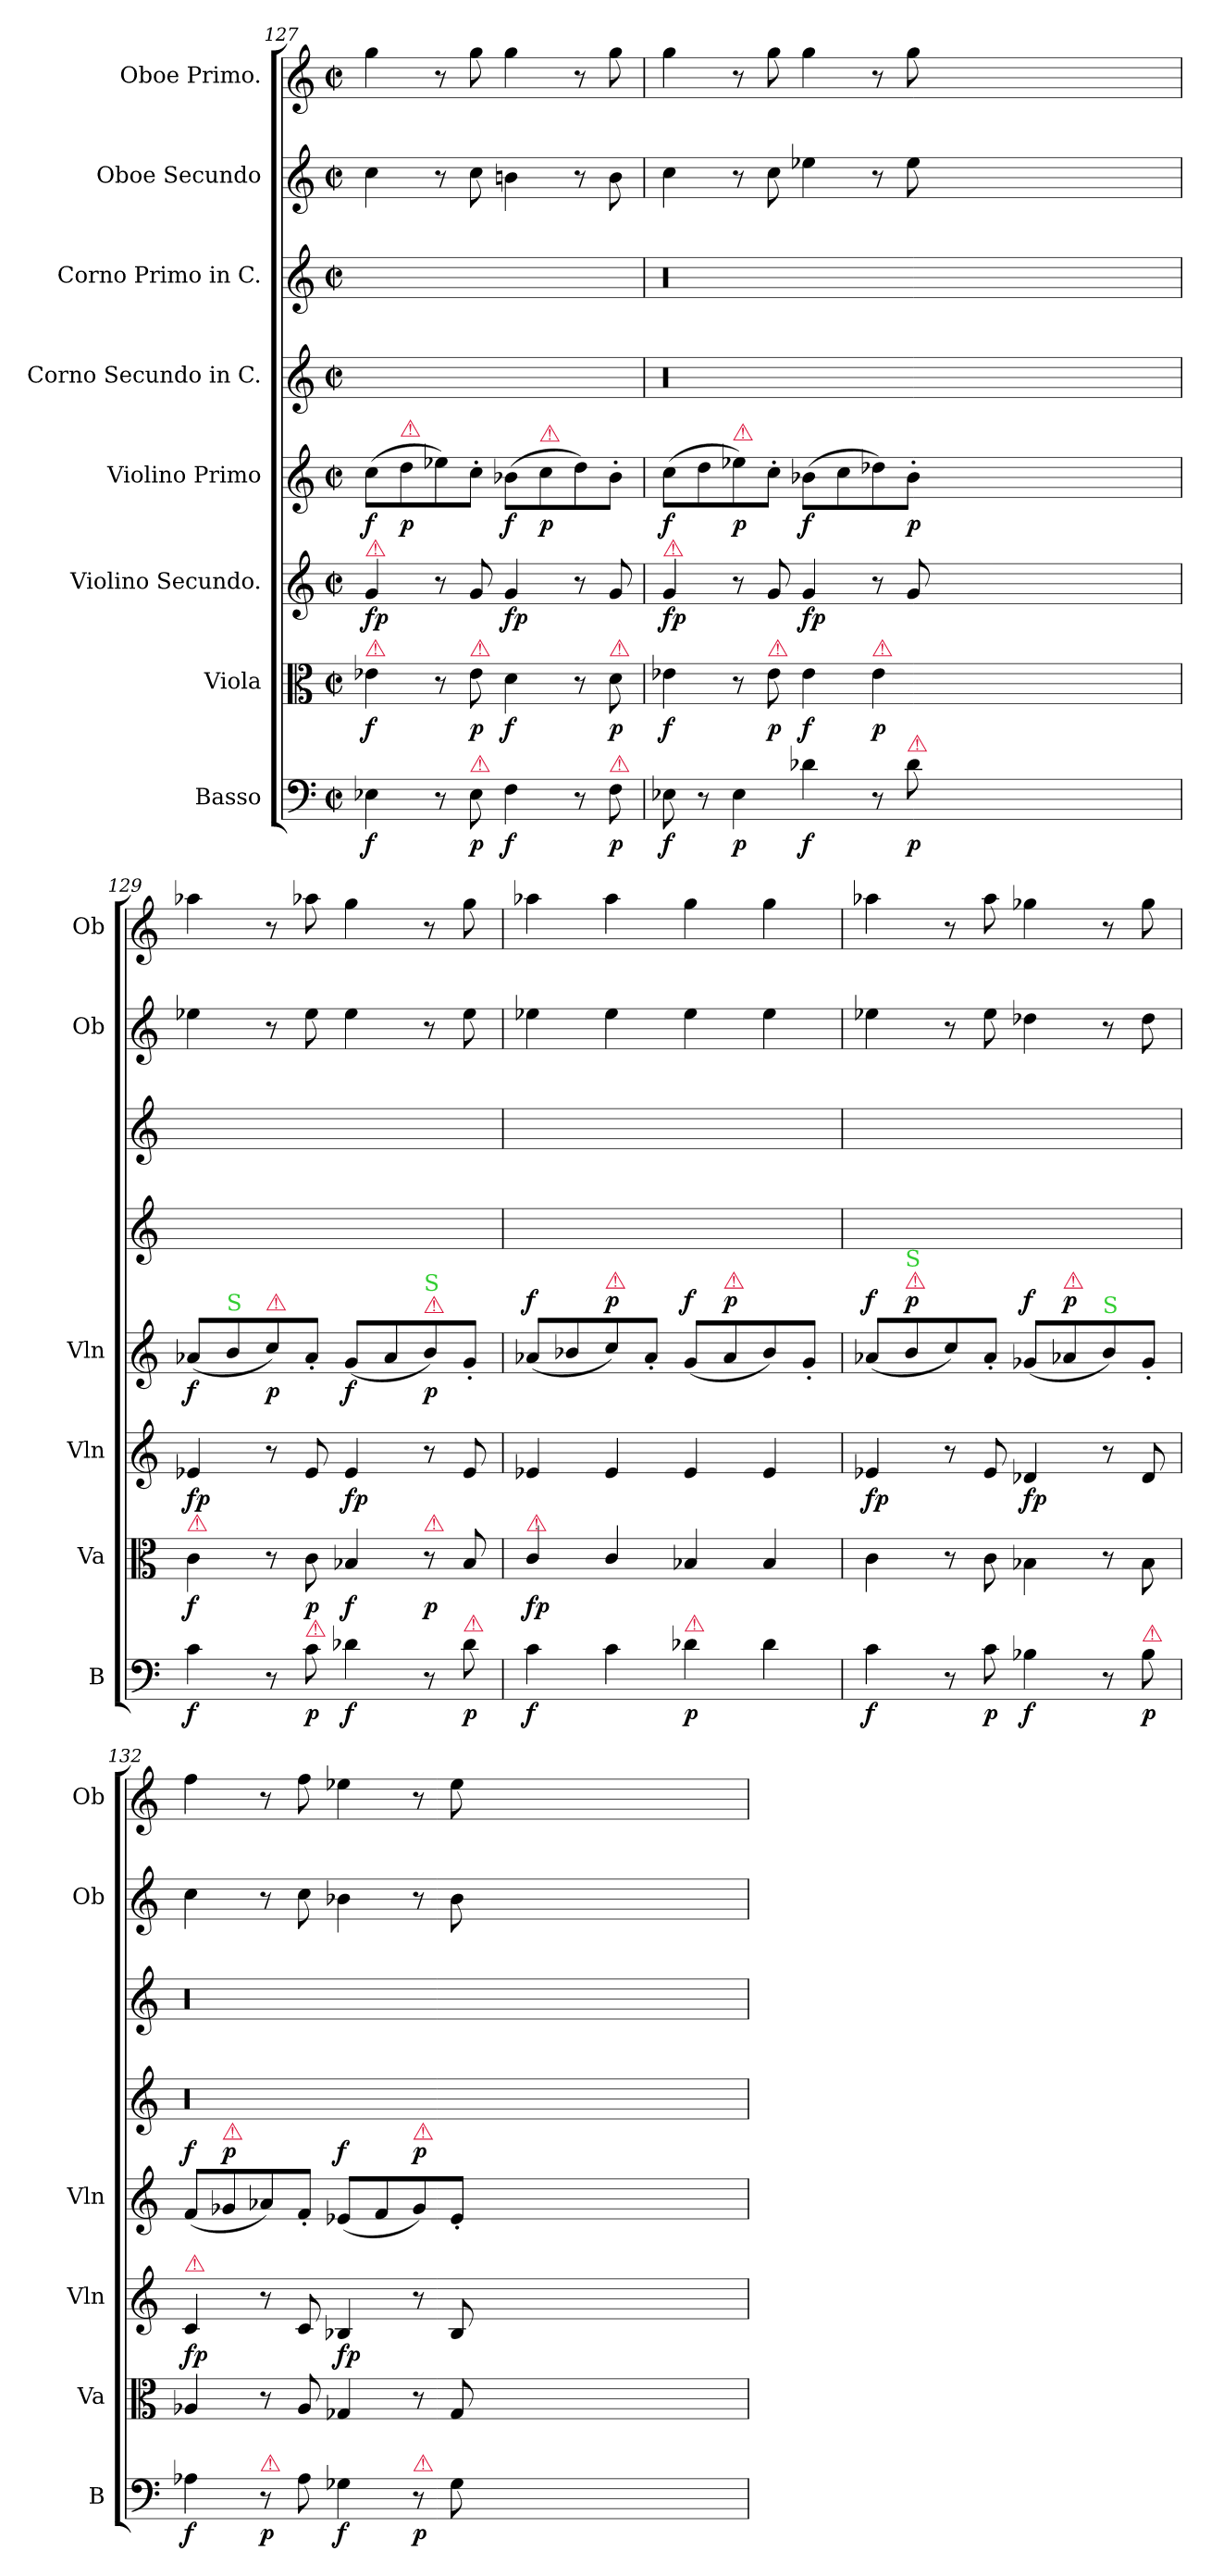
**kern	**dynam	**kern	**dynam	**kern	**dynam	**kern	**dynam	**kern	**kern	**kern	**kern
*part8	*part8	*part7	*part7	*part6	*part6	*part5	*part5	*part4	*part3	*part2	*part1
*staff8	*staff8	*staff7	*staff7	*staff6	*staff6	*staff5	*staff5	*staff4	*staff3	*staff2	*staff1
*I"Basso	*	*I"Viola	*	*I"Violino Secundo.	*	*I"Violino Primo	*	*I"Corno Secundo in C.	*I"Corno Primo in C.	*I"Oboe Secundo	*I"Oboe Primo.
*I'B	*	*I'Va	*	*I'Vln	*	*I'Vln	*	*	*	*I'Ob	*I'Ob
*clefF4	*	*clefC3	*	*clefG2	*	*clefG2	*	*clefG2	*clefG2	*clefG2	*clefG2
*k[]	*	*k[]	*	*k[]	*	*k[]	*	*k[]	*k[]	*k[]	*k[]
*C:	*	*C:	*	*C:	*	*C:	*	*C:	*C:	*C:	*C:
*M2/2	*	*M2/2	*	*M2/2	*	*M2/2	*	*M2/2	*M2/2	*M2/2	*M2/2
*met(c|)	*	*met(c|)	*	*met(c|)	*	*met(c|)	*	*met(c|)	*met(c|)	*met(c|)	*met(c|)
=127	=127	=127	=127	=127	=127	=127	=127	=127	=127	=127	=127
!	!	!	!	!LO:TX:a:color=crimson:t=⚠	!	!	!	!	!	!	!
!	!	!LO:TX:a:color=crimson:t=⚠	!	!	!	!	!	!	!	!	!
4E-X\	f	4e-X\	f	4g/	fp	(8cc\L	f	1ryy	1ryy	4cc\	4gg\
!	!	!	!	!	!	!LO:TX:a:color=crimson:t=⚠	!	!	!	!	!
.	.	.	.	.	.	8dd\	p	.	.	.	.
8r	.	8r	.	8r	.	8ee-X\)	.	.	.	8r	8r
!	!	!LO:TX:a:color=crimson:t=⚠	!	!	!	!	!	!	!	!	!
!LO:TX:a:color=crimson:t=⚠	!	!	!	!	!	!	!	!	!	!	!
8E-\	p	8e-\	p	8g/	.	8cc'\J	.	.	.	8cc\	8gg\
4F\	f	4d\	f	4g/	fp	(8b-X\L	f	.	.	4bn\	4gg\
!	!	!	!	!	!	!LO:TX:a:color=crimson:t=⚠	!	!	!	!	!
.	.	.	.	.	.	8cc\	p	.	.	.	.
8r	.	8r	.	8r	.	8dd\)	.	.	.	8r	8r
!	!	!LO:TX:a:color=crimson:t=⚠	!	!	!	!	!	!	!	!	!
!LO:TX:a:color=crimson:t=⚠	!	!	!	!	!	!	!	!	!	!	!
8F\	p	8d\	p	8g/	.	8b-'\J	.	.	.	8b\	8gg\
=128	=128	=128	=128	=128	=128	=128	=128	=128	=128	=128	=128
!	!	!	!	!LO:TX:a:color=crimson:t=⚠	!	!	!	!	!	!	!
8E-X\	f	4e-X\	f	4g/	fp	(8cc\L	f	00r	00r	4cc\	4gg\
8r	.	.	.	.	.	8dd\	.	.	.	.	.
!	!	!	!	!	!	!LO:TX:a:color=crimson:t=⚠	!	!	!	!	!
4E-\	p	8r	.	8r	.	8ee-X\)	p	.	.	8r	8r
!	!	!LO:TX:a:color=crimson:t=⚠	!	!	!	!	!	!	!	!	!
.	.	8e-\	p	8g/	.	8cc'\J	.	.	.	8cc\	8gg\
4d-X\	f	4e-\	f	4g/	fp	(8b-X\L	f	.	.	4ee-X\	4gg\
.	.	.	.	.	.	8cc\	.	.	.	.	.
!	!	!LO:TX:a:color=crimson:t=⚠	!	!	!	!	!	!	!	!	!
8r	.	4e-\	p	8r	.	8dd-X\)	.	.	.	8r	8r
!LO:TX:a:color=crimson:t=⚠	!	!	!	!	!	!	!	!	!	!	!
8d-\	p	.	.	8g/	.	8b-'\J	p	.	.	8ee-\	8gg\
0.ryy	.	0.ryy	.	0.ryy	.	0.ryy	.	.	.	0.ryy	0.ryy
=129	=129	=129	=129	=129	=129	=129	=129	=129	=129	=129	=129
!	!	!LO:TX:a:color=crimson:t=⚠	!	!	!	!	!	!	!	!	!
4c\	f	4c\	f	4e-X/	fp	(8a-X/L	f	1ryy	1ryy	4ee-X\	4aa-X\
!	!	!	!	!	!	!LO:TX:a:color=limegreen:t=S	!	!	!	!	!
.	.	.	.	.	.	8b/	.	.	.	.	.
!	!	!	!	!	!	!LO:TX:a:color=crimson:t=⚠	!	!	!	!	!
8r	.	8r	.	8r	.	8cc/)	p	.	.	8r	8r
!LO:TX:a:color=crimson:t=⚠	!	!	!	!	!	!	!	!	!	!	!
8c\	p	8c\	p	8e-/	.	8a-'/J	.	.	.	8ee-\	8aa-X\
4d-X\	f	4B-X/	f	4e-/	fp	(8g/L	f	.	.	4ee-\	4gg\
.	.	.	.	.	.	8a-/	.	.	.	.	.
!	!	!	!	!	!	!LO:TX:a:color=crimson:t=⚠	!	!	!	!	!
!	!	!	!	!	!	!LO:TX:a:color=limegreen:t=S	!	!	!	!	!
!	!	!LO:TX:a:color=crimson:t=⚠	!	!	!	!	!	!	!	!	!
8r	.	8r	p	8r	.	8b/)	p	.	.	8r	8r
!LO:TX:a:color=crimson:t=⚠	!	!	!	!	!	!	!	!	!	!	!
8d-\	p	8B-/	.	8e-/	.	8g'/J	.	.	.	8ee-\	8gg\
=130	=130	=130	=130	=130	=130	=130	=130	=130	=130	=130	=130
!	!	!LO:TX:a:color=crimson:t=⚠	!	!	!	!	!	!	!	!	!
!	!	!	!	!	!	!	!LO:DY:a	!	!	!	!
4c\	f	4c/	fp	4e-X/	.	(8a-X/L	f	1ryy	1ryy	4ee-X\	4aa-X\
.	.	.	.	.	.	8b-X/	.	.	.	.	.
!	!	!	!	!	!	!LO:TX:a:color=crimson:t=⚠	!	!	!	!	!
!	!	!	!	!	!	!	!LO:DY:a	!	!	!	!
4c\	.	4c/	.	4e-/	.	8cc/)	p	.	.	4ee-\	4aa-\
.	.	.	.	.	.	8a-'/J	.	.	.	.	.
!LO:TX:a:color=crimson:t=⚠	!	!	!	!	!	!	!	!	!	!	!
!	!	!	!	!	!	!	!LO:DY:a	!	!	!	!
4d-X\	p	4B-X/	.	4e-/	.	(8g/L	f	.	.	4ee-\	4gg\
!	!	!	!	!	!	!LO:TX:a:color=crimson:t=⚠	!	!	!	!	!
!	!	!	!	!	!	!	!LO:DY:a	!	!	!	!
.	.	.	.	.	.	8a-/	p	.	.	.	.
4d-\	.	4B-/	.	4e-/	.	8b-/)	.	.	.	4ee-\	4gg\
.	.	.	.	.	.	8g'/J	.	.	.	.	.
=131	=131	=131	=131	=131	=131	=131	=131	=131	=131	=131	=131
!	!	!	!	!	!	!	!LO:DY:a	!	!	!	!
4c\	f	4c\	.	4e-X/	fp	(8a-X/L	f	1ryy	1ryy	4ee-X\	4aa-X\
!	!	!	!	!	!	!LO:TX:a:color=crimson:t=⚠	!	!	!	!	!
!	!	!	!	!	!	!LO:TX:a:color=limegreen:t=S	!	!	!	!	!
!	!	!	!	!	!	!	!LO:DY:a	!	!	!	!
.	.	.	.	.	.	8b/	p	.	.	.	.
8r	.	8r	.	8r	.	8cc/)	.	.	.	8r	8r
8c\	p	8c\	.	8e-/	.	8a-'/J	.	.	.	8ee-\	8aa-\
!	!	!	!	!	!	!	!LO:DY:a	!	!	!	!
4B-X\	f	4B-X\	.	4d-X/	fp	(8g-X/L	f	.	.	4dd-X\	4gg-X\
!	!	!	!	!	!	!LO:TX:a:color=crimson:t=⚠	!	!	!	!	!
!	!	!	!	!	!	!	!LO:DY:a	!	!	!	!
.	.	.	.	.	.	8a-X/	p	.	.	.	.
!	!	!	!	!	!	!LO:TX:a:color=limegreen:t=S	!	!	!	!	!
8r	.	8r	.	8r	.	8b/)	.	.	.	8r	8r
!LO:TX:a:color=crimson:t=⚠	!	!	!	!	!	!	!	!	!	!	!
8B-\	p	8B-\	.	8d-/	.	8g-'/J	.	.	.	8dd-\	8gg-\
=132	=132	=132	=132	=132	=132	=132	=132	=132	=132	=132	=132
!	!	!	!	!LO:TX:a:color=crimson:t=⚠	!	!	!	!	!	!	!
!	!	!	!	!	!	!	!LO:DY:a	!	!	!	!
4A-X\	f	4A-X/	.	4c/	fp	(8f/L	f	00r	00r	4cc\	4ff\
!	!	!	!	!	!	!LO:TX:a:color=crimson:t=⚠	!	!	!	!	!
!	!	!	!	!	!	!	!LO:DY:a	!	!	!	!
.	.	.	.	.	.	8g-X/	p	.	.	.	.
!LO:TX:a:color=crimson:t=⚠	!	!	!	!	!	!	!	!	!	!	!
8r	p	8r	.	8r	.	8a-X/)	.	.	.	8r	8r
8A-\	.	8A-/	.	8c/	.	8f'/J	.	.	.	8cc\	8ff\
!	!	!	!	!	!	!	!LO:DY:a	!	!	!	!
4G-X\	f	4G-X/	.	4B-X/	fp	(8e-X/L	f	.	.	4b-X\	4ee-X\
.	.	.	.	.	.	8f/	.	.	.	.	.
!	!	!	!	!	!	!LO:TX:a:color=crimson:t=⚠	!	!	!	!	!
!LO:TX:a:color=crimson:t=⚠	!	!	!	!	!	!	!	!	!	!	!
!	!	!	!	!	!	!	!LO:DY:a	!	!	!	!
8r	p	8r	.	8r	.	8g-/)	p	.	.	8r	8r
8G-\	.	8G-/	.	8B-/	.	8e-'/J	.	.	.	8b-\	8ee-\
0.ryy	.	0.ryy	.	0.ryy	.	0.ryy	.	.	.	0.ryy	0.ryy
=	=	=	=	=	=	=	=	=	=	=	=
*-	*-	*-	*-	*-	*-	*-	*-	*-	*-	*-	*-
